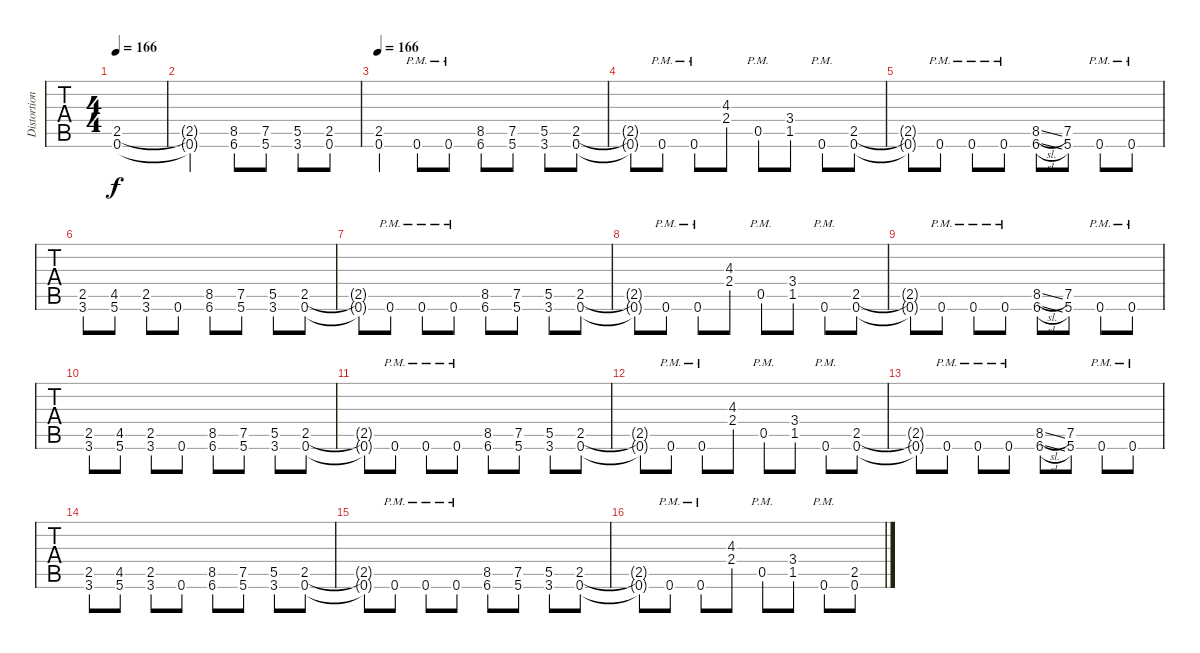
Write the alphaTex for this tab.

\track ("Distortion Guitar (Poland)" "Distortion") {instrument overdrivenguitar}
\staff {tabs}
\tuning (E4 B3 G3 D3 A2 E2) {hide}
\ts (4 4)
\tempo 166
\clef g2
\ks c
(2.5{t} 0.6{t}).1{dy f} |
(2.5{t} 0.6{t}).2 (8.5 6.6).8 (7.5 5.6).8 (5.5 3.6).8 (2.5 0.6).8 |
\tempo 166
(2.5 0.6).4 0.6{pm}.8 0.6{pm}.8 (8.5 6.6).8 (7.5 5.6).8 (5.5 3.6).8 (2.5 0.6).8 |
(2.5{t} 0.6{t}).8 0.6{pm}.8 0.6{pm}.8 (4.3 2.4).8 0.5{pm}.8 (3.4 1.5).8 0.6{pm}.8 (2.5 0.6).8 |
(2.5{t} 0.6{t}).8 0.6{pm}.8 0.6{pm}.8 0.6{pm}.8 (8.5{sl} 6.6{sl}).8 (7.5 5.6).8 0.6{pm}.8 0.6{pm}.8 |
(2.5 3.6).8 (4.5 5.6).8 (2.5 3.6).8 0.6.8 (8.5 6.6).8 (7.5 5.6).8 (5.5 3.6).8 (2.5 0.6).8 |
(2.5{t} 0.6{t}).8 0.6{pm}.8 0.6{pm}.8 0.6{pm}.8 (8.5 6.6).8 (7.5 5.6).8 (5.5 3.6).8 (2.5 0.6).8 |
(2.5{t} 0.6{t}).8 0.6{pm}.8 0.6{pm}.8 (4.3 2.4).8 0.5{pm}.8 (3.4 1.5).8 0.6{pm}.8 (2.5 0.6).8 |
(2.5{t} 0.6{t}).8 0.6{pm}.8 0.6{pm}.8 0.6{pm}.8 (8.5{sl} 6.6{sl}).8 (7.5 5.6).8 0.6{pm}.8 0.6{pm}.8 |
(2.5 3.6).8 (4.5 5.6).8 (2.5 3.6).8 0.6.8 (8.5 6.6).8 (7.5 5.6).8 (5.5 3.6).8 (2.5 0.6).8 |
(2.5{t} 0.6{t}).8 0.6{pm}.8 0.6{pm}.8 0.6{pm}.8 (8.5 6.6).8 (7.5 5.6).8 (5.5 3.6).8 (2.5 0.6).8 |
(2.5{t} 0.6{t}).8 0.6{pm}.8 0.6{pm}.8 (4.3 2.4).8 0.5{pm}.8 (3.4 1.5).8 0.6{pm}.8 (2.5 0.6).8 |
(2.5{t} 0.6{t}).8 0.6{pm}.8 0.6{pm}.8 0.6{pm}.8 (8.5{sl} 6.6{sl}).8 (7.5 5.6).8 0.6{pm}.8 0.6{pm}.8 |
(2.5 3.6).8 (4.5 5.6).8 (2.5 3.6).8 0.6.8 (8.5 6.6).8 (7.5 5.6).8 (5.5 3.6).8 (2.5 0.6).8 |
(2.5{t} 0.6{t}).8 0.6{pm}.8 0.6{pm}.8 0.6{pm}.8 (8.5 6.6).8 (7.5 5.6).8 (5.5 3.6).8 (2.5 0.6).8 |
(2.5{t} 0.6{t}).8 0.6{pm}.8 0.6{pm}.8 (4.3 2.4).8 0.5{pm}.8 (3.4 1.5).8 0.6{pm}.8 (2.5 0.6).8
